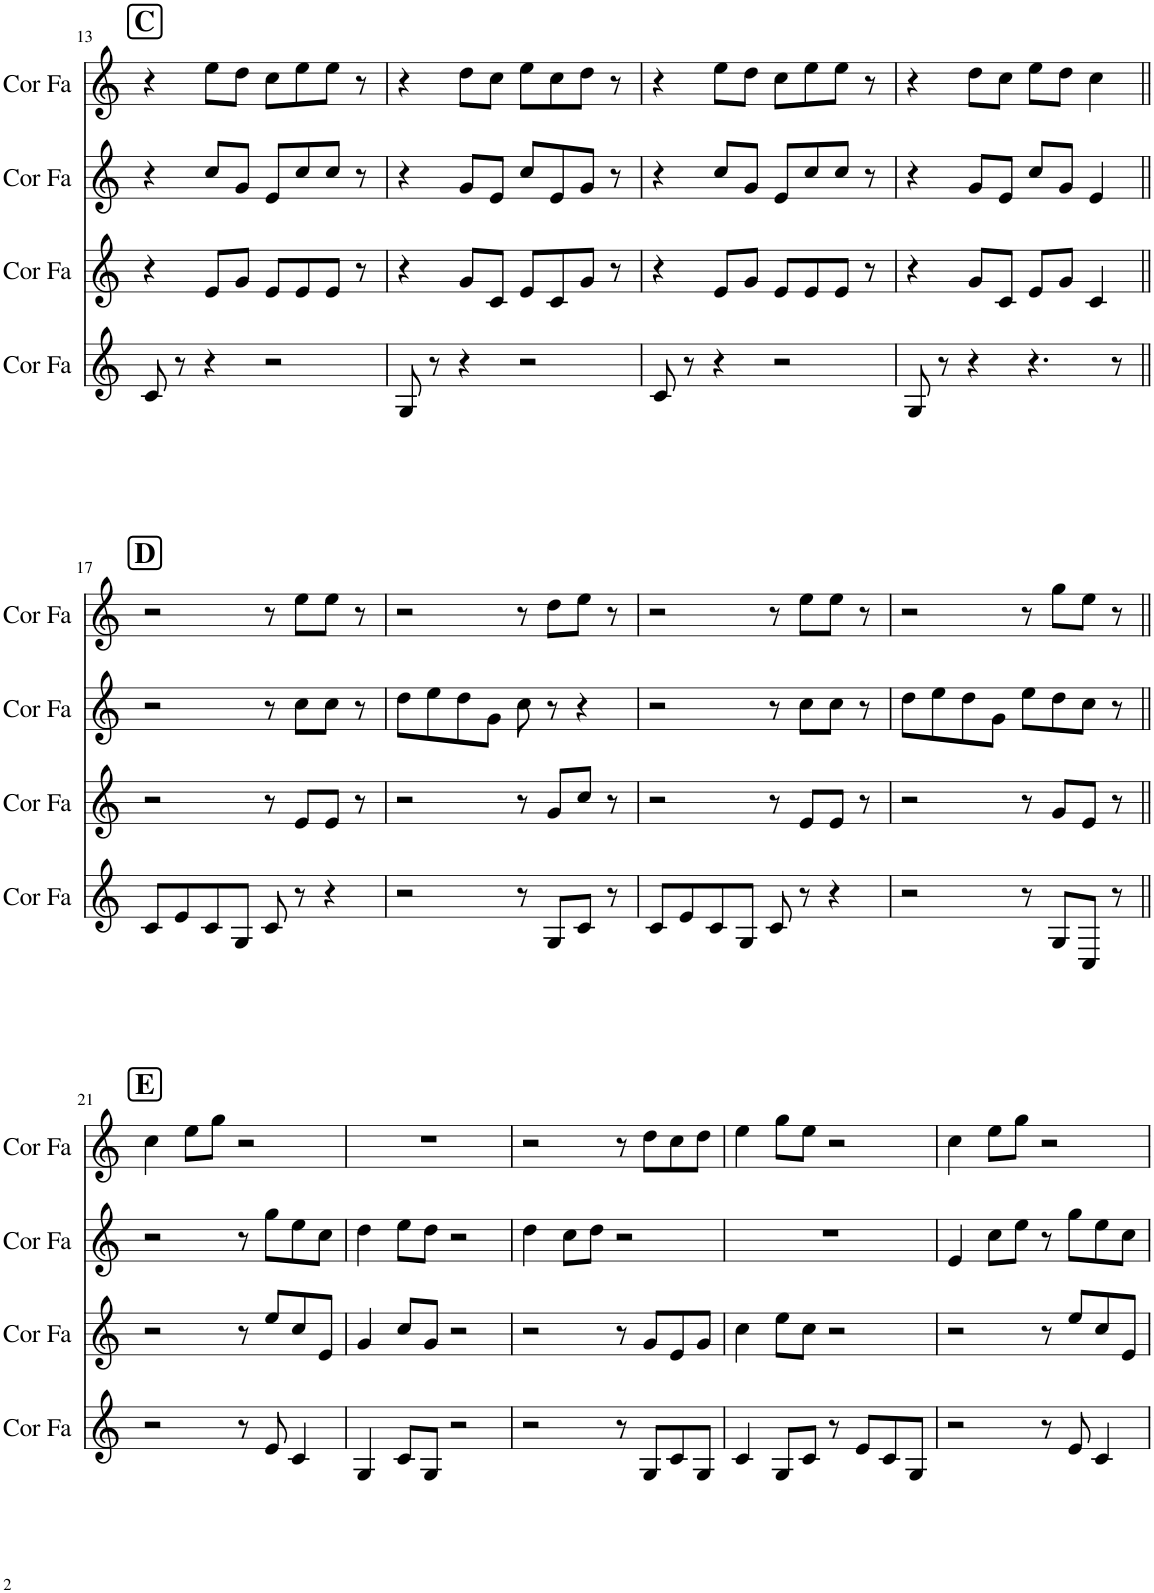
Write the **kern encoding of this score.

**kern	**kern	**kern	**kern
*part4	*part3	*part2	*part1
*staff4	*staff3	*staff2	*staff1
*I"Cor en Fa	*I"Cor en Fa	*I"Cor en Fa	*I"Cor en Fa
*I'Cor Fa	*I'Cor Fa	*I'Cor Fa	*I'Cor Fa
!!LO:PB:g=z
*clefG2	*clefG2	*clefG2	*clefG2
*Trd4c7	*Trd4c7	*Trd4c7	*Trd4c7
*k[]	*k[]	*k[]	*k[]
*M4/4	*M4/4	*M4/4	*M4/4
!!LO:REH:place=s1:a:B:cj:fs=14:t=C
=13	=13	=13	=13
8c/	4r	4r	4r
8r	.	.	.
4r	8e/L	8cc/L	8ee\L
.	8g/J	8g/J	8dd\J
2r	8e/L	8e/L	8cc\L
.	8e/	8cc/	8ee\
.	8e/J	8cc/J	8ee\J
.	8r	8r	8r
=14	=14	=14	=14
8G/	4r	4r	4r
8r	.	.	.
4r	8g/L	8g/L	8dd\L
.	8c/J	8e/J	8cc\J
2r	8e/L	8cc/L	8ee\L
.	8c/	8e/	8cc\
.	8g/J	8g/J	8dd\J
.	8r	8r	8r
=15	=15	=15	=15
8c/	4r	4r	4r
8r	.	.	.
4r	8e/L	8cc/L	8ee\L
.	8g/J	8g/J	8dd\J
2r	8e/L	8e/L	8cc\L
.	8e/	8cc/	8ee\
.	8e/J	8cc/J	8ee\J
.	8r	8r	8r
=16	=16	=16	=16
8G/	4r	4r	4r
8r	.	.	.
4r	8g/L	8g/L	8dd\L
.	8c/J	8e/J	8cc\J
4.r	8e/L	8cc/L	8ee\L
.	8g/J	8g/J	8dd\J
.	4c/	4e/	4cc\
8r	.	.	.
!!LO:LB:g=z
!!LO:REH:place=s1:a:B:cj:fs=14:t=D
=17||	=17||	=17||	=17||
8c/L	2r	2r	2r
8e/	.	.	.
8c/	.	.	.
8G/J	.	.	.
8c/	8r	8r	8r
8r	8e/L	8cc\L	8ee\L
4r	8e/J	8cc\J	8ee\J
.	8r	8r	8r
=18	=18	=18	=18
2r	2r	8dd\L	2r
.	.	8ee\	.
.	.	8dd\	.
.	.	8g\J	.
8r	8r	8cc\	8r
8G/L	8g/L	8r	8dd\L
8c/J	8cc/J	4r	8ee\J
8r	8r	.	8r
=19	=19	=19	=19
8c/L	2r	2r	2r
8e/	.	.	.
8c/	.	.	.
8G/J	.	.	.
8c/	8r	8r	8r
8r	8e/L	8cc\L	8ee\L
4r	8e/J	8cc\J	8ee\J
.	8r	8r	8r
=20	=20	=20	=20
2r	2r	8dd\L	2r
.	.	8ee\	.
.	.	8dd\	.
.	.	8g\J	.
8r	8r	8ee\L	8r
8G/L	8g/L	8dd\	8gg\L
8C/J	8e/J	8cc\J	8ee\J
8r	8r	8r	8r
!!LO:LB:g=z
!!LO:REH:place=s1:a:B:cj:fs=14:t=E
=21||	=21||	=21||	=21||
2r	2r	2r	4cc\
.	.	.	8ee\L
.	.	.	8gg\J
8r	8r	8r	2r
8e/	8ee/L	8gg\L	.
4c/	8cc/	8ee\	.
.	8e/J	8cc\J	.
=22	=22	=22	=22
4G/	4g/	4dd\	1r
8c/L	8cc/L	8ee\L	.
8G/J	8g/J	8dd\J	.
2r	2r	2r	.
=23	=23	=23	=23
2r	2r	4dd\	2r
.	.	8cc\L	.
.	.	8dd\J	.
8r	8r	2r	8r
8G/L	8g/L	.	8dd\L
8c/	8e/	.	8cc\
8G/J	8g/J	.	8dd\J
=24	=24	=24	=24
4c/	4cc\	1r	4ee\
8G/L	8ee\L	.	8gg\L
8c/J	8cc\J	.	8ee\J
8r	2r	.	2r
8e/L	.	.	.
8c/	.	.	.
8G/J	.	.	.
=25	=25	=25	=25
2r	2r	4e/	4cc\
.	.	8cc\L	8ee\L
.	.	8ee\J	8gg\J
8r	8r	8r	2r
8e/	8ee/L	8gg\L	.
4c/	8cc/	8ee\	.
.	8e/J	8cc\J	.
=	=	=	=
*-	*-	*-	*-
